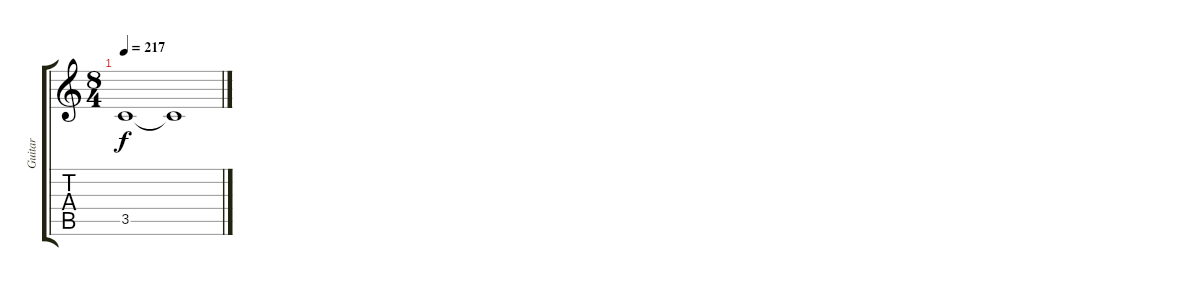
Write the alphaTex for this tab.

\track ("Guitar" "Guitar") {instrument overdrivenguitar}
\staff {score tabs}
\tuning (E4 B3 G3 D3 A2 E2) {hide}
\ts (8 4)
\tempo 217
\clef g2
\ks c
3.5{t}.1{dy f} 3.5{t}.1
